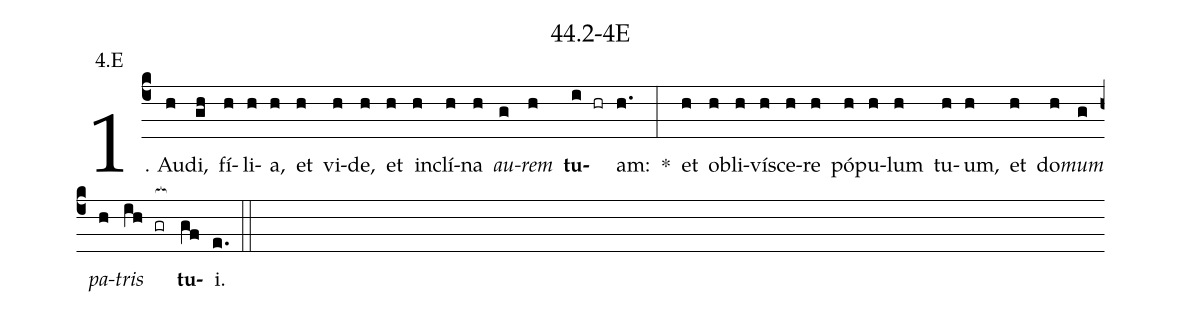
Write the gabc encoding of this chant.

name: 44.2-4E;
annotation: 4.E;
%%
(c4)1. Au(h)di,(gh) fí(h)li(h)a,(h) et(h) vi(h)de,(h) et(h) in(h)clí(h)na(h) <i>au</i>(g)<i>rem</i>(h) <b>tu</b>(i hr)am:(h.) *(:) et(h) ob(h)li(h)ví(h)sce(h)re(h) pó(h)pu(h)lum(h) tu(h)um,(h) et(h) do(h)<i>mum</i>(g) <i>pa</i>(h)<i>tris</i>(ih gr[ocb:1{]) <b>tu</b>(gf[ocb:0}])i.(e.) (::)


%E(h) u(g) o(h) u(ih) a(gf) e.(e.) (::)
